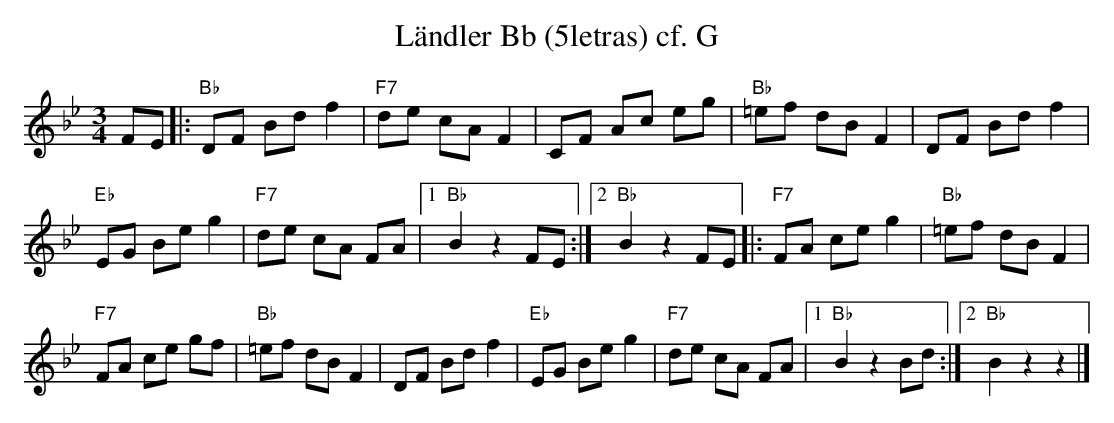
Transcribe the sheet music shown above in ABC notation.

X:1
T:L\"andler Bb (5letras) cf. G
M:3/4
L:1/8
K:Bbmaj%%MIDI gchordon
FE |: "Bb"DF Bdf2 | "F7"de cAF2 | CF Ac eg | "Bb"=ef dBF2 | DF Bdf2 |
"Eb"EG Beg2 | "F7"de cA FA |1 "Bb"B2z2FE :|2 "Bb"B2z2FE |: "F7"FA ceg2 | "Bb"=ef dBF2 |
"F7"FA ce gf | "Bb"=ef dBF2 | DF Bdf2 | "Eb"EG Beg2 | "F7"de cA FA |1 "Bb"B2z2Bd :|2 "Bb"B2z2z2 |]
